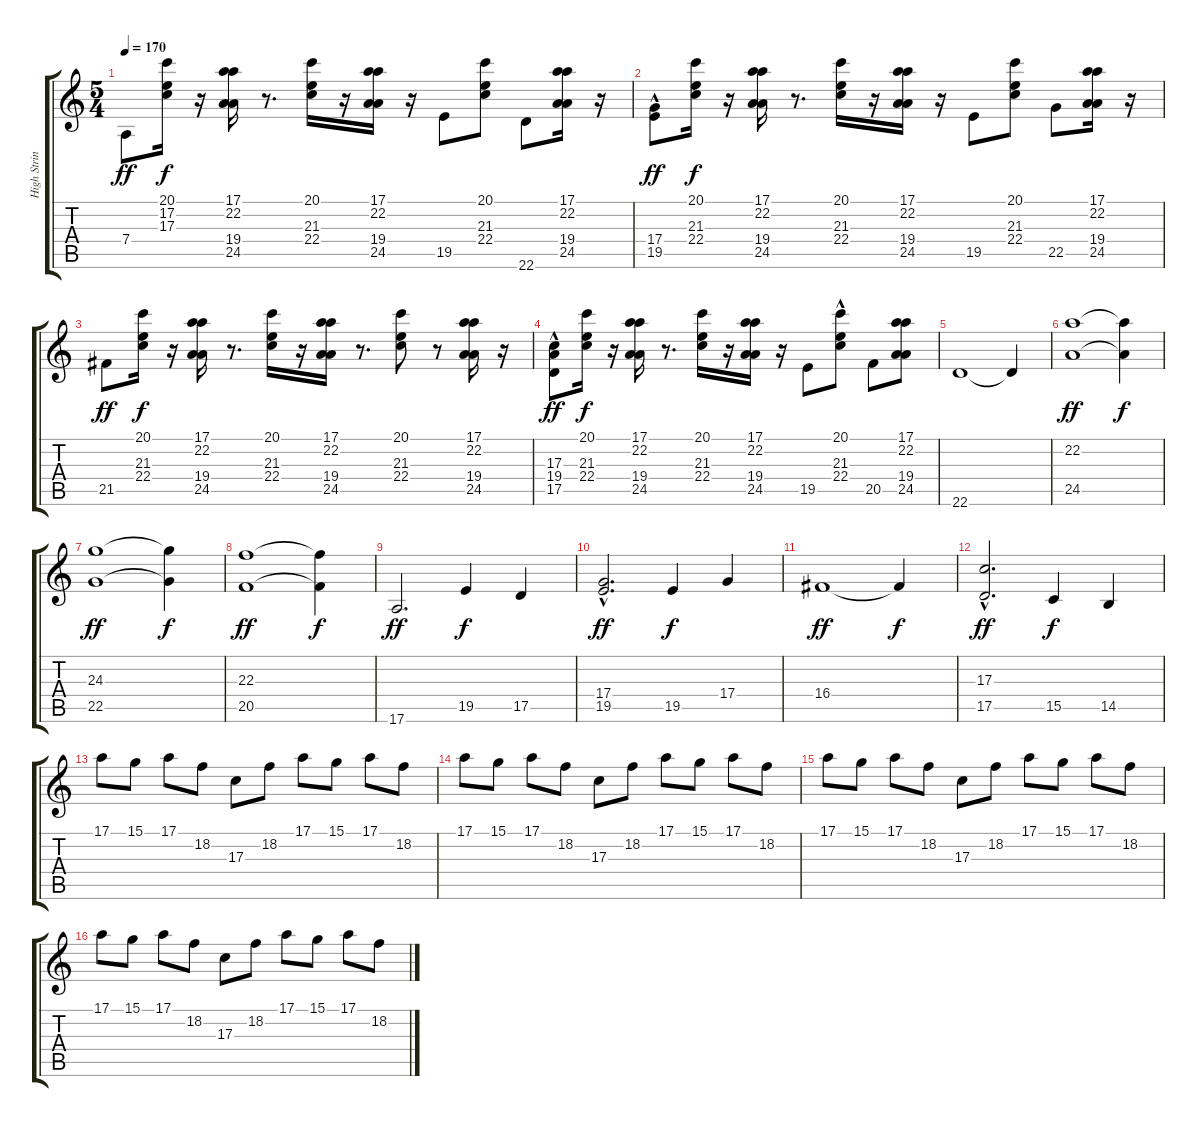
\track ("High Strings" "High Strin") {instrument stringensemble1}
\staff {score tabs}
\tuning (E4 B3 G3 D3 A2 E2) {hide}
\ts (5 4)
\tempo 170
\clef g2
\ks c
7.4.8{dy ff} (20.1 17.2 17.3).16{dy f} r.16 (17.1 22.2 19.4 24.5).16 r.8{d} (20.1 21.3 22.4).16 r.16 (17.1 22.2 19.4 24.5).16 r.16 19.5.8 (20.1 21.3 22.4).8 22.6.8 (17.1 22.2 19.4 24.5).16 r.16 |
(17.4 19.5{hac}).8{dy ff} (20.1 21.3 22.4).16{dy f} r.16 (17.1 22.2 19.4 24.5).16 r.8{d} (20.1 21.3 22.4).16 r.16 (17.1 22.2 19.4 24.5).16 r.16 19.5.8 (20.1 21.3 22.4).8 22.5.8 (17.1 22.2 19.4 24.5).16 r.16 |
21.5.8{dy ff} (20.1 21.3 22.4).16{dy f} r.16 (17.1 22.2 19.4 24.5).16 r.8{d} (20.1 21.3 22.4).16 r.16 (17.1 22.2 19.4 24.5).16 r.8{d} (20.1 21.3 22.4).8 r.8 (17.1 22.2 19.4 24.5).16 r.16 |
(17.3 19.4 17.5{hac}).8{dy ff} (20.1 21.3 22.4).16{dy f} r.16 (17.1 22.2 19.4 24.5).16 r.8{d} (20.1 21.3 22.4).16 r.16 (17.1 22.2 19.4 24.5).16 r.16 19.5.8 (20.1 21.3 22.4{hac}).8 20.5.8 (17.1 22.2 19.4 24.5).8 |
22.6.1 22.6{t}.4 |
(22.2 24.5).1{dy ff} (22.2{t} 24.5{t}).4{dy f} |
(24.3 22.5).1{dy ff} (24.3{t} 22.5{t}).4{dy f} |
(22.3 20.5).1{dy ff} (22.3{t} 20.5{t}).4{dy f} |
17.6.2{d dy ff} 19.5.4{dy f} 17.5.4 |
(17.4 19.5{hac}).2{d dy ff} 19.5.4{dy f} 17.4.4 |
16.4.1{dy ff} 16.4{t}.4{dy f} |
(17.3 17.5{hac}).2{d dy ff} 15.5.4{dy f} 14.5.4 |
17.1.8 15.1.8 17.1.8 18.2.8 17.3.8 18.2.8 17.1.8 15.1.8 17.1.8 18.2.8 |
17.1.8 15.1.8 17.1.8 18.2.8 17.3.8 18.2.8 17.1.8 15.1.8 17.1.8 18.2.8 |
17.1.8 15.1.8 17.1.8 18.2.8 17.3.8 18.2.8 17.1.8 15.1.8 17.1.8 18.2.8 |
17.1.8 15.1.8 17.1.8 18.2.8 17.3.8 18.2.8 17.1.8 15.1.8 17.1.8 18.2.8
